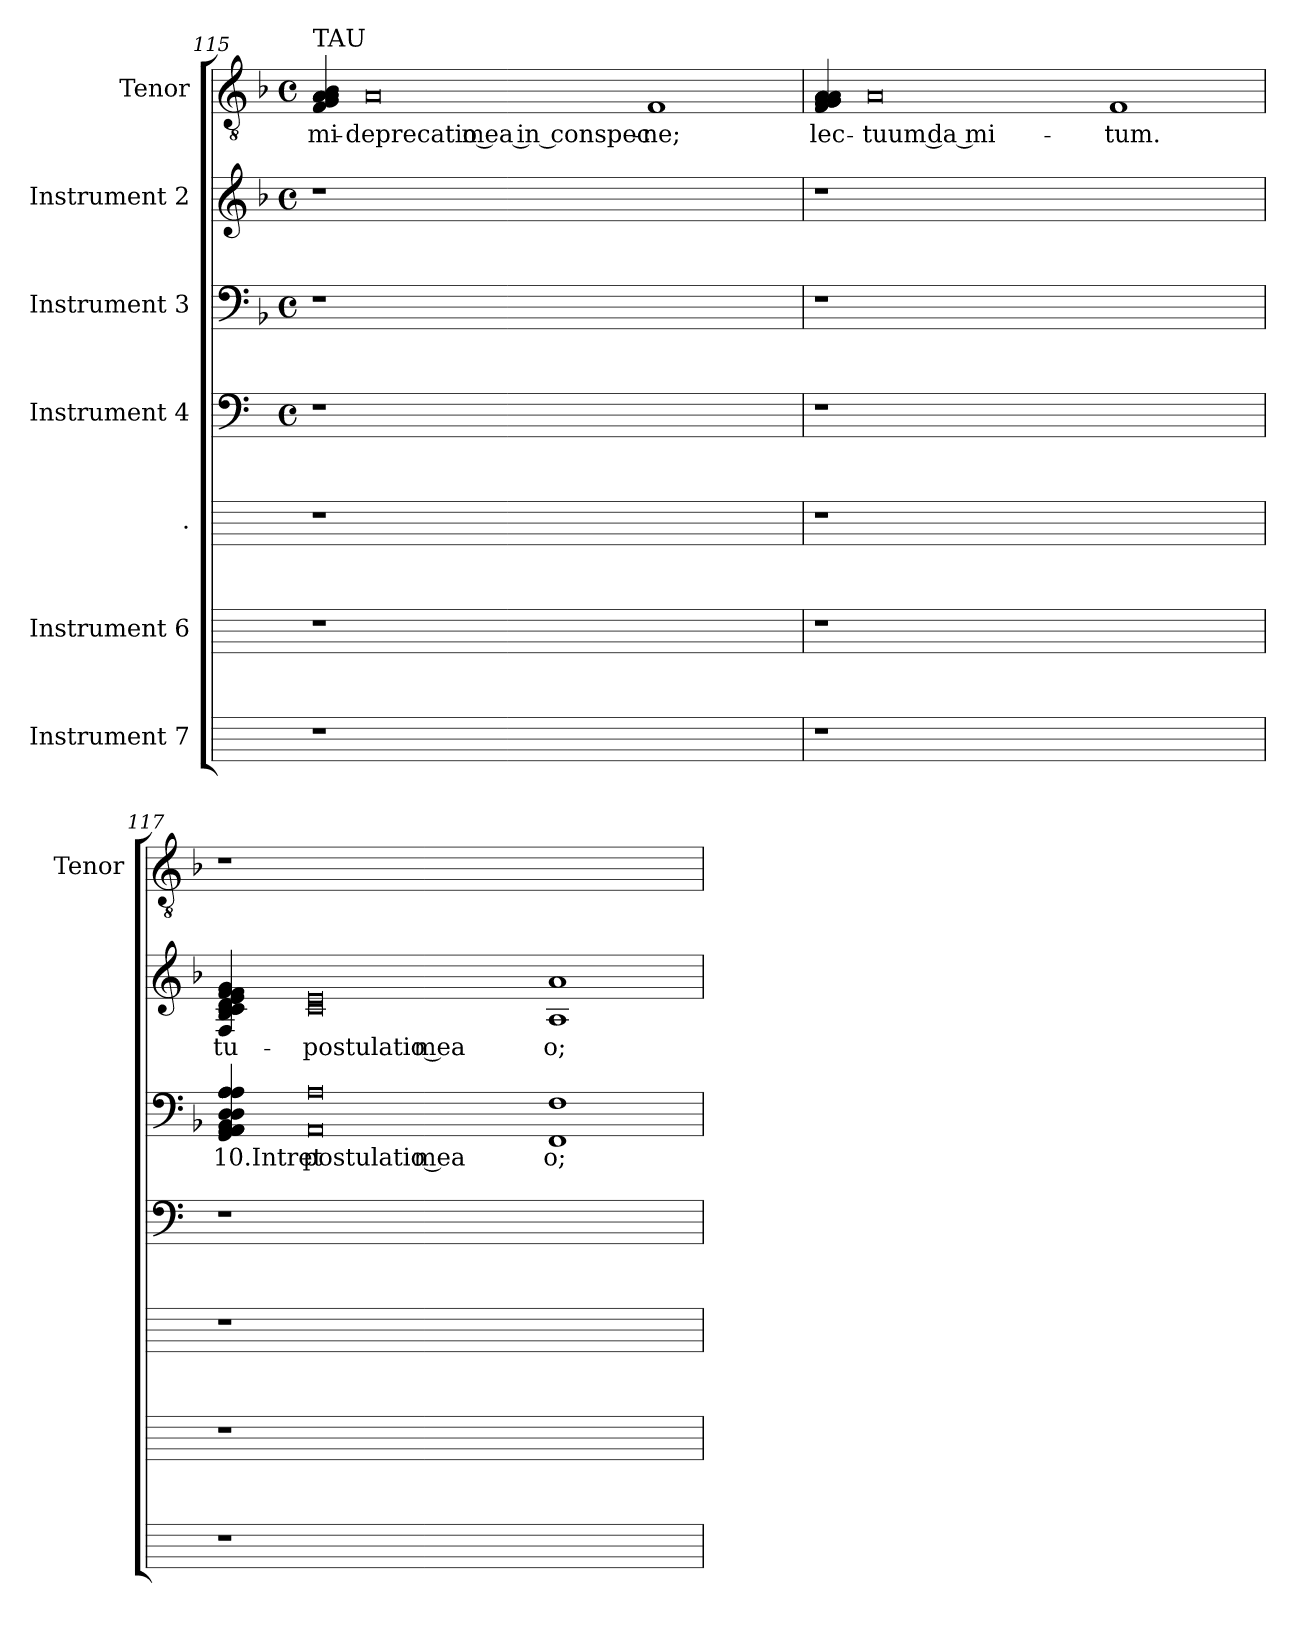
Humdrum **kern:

**kern	**kern	**kern	**kern	**kern	**text	**kern	**text	**kern	**text
*part7	*part6	*part5	*part4	*part3	*part3	*part2	*part2	*part1	*part1
*staff7	*staff6	*staff5	*staff4	*staff3	*staff3	*staff2	*staff2	*staff1	*staff1
*I"Instrument 7	*I"Instrument 6	*I".	*I"Instrument 4	*I"Instrument 3	*	*I"Instrument 2	*	*I"Tenor	*
*	*	*	*	*	*	*	*	*I'Tenor	*
!!LO:LB:g=z
*	*	*	*clefF4	*clefF4	*	*clefG2	*	*clefGv2	*
*	*	*	*k[]	*k[b-]	*	*k[b-]	*	*k[b-]	*
*	*	*	*C:	*F:	*	*F:	*	*F:	*
*	*	*	*M4/4	*M4/4	*	*M4/4	*	*M4/4	*
*	*	*	*met(c)	*met(c)	*	*met(c)	*	*met(c)	*
=115	=115	=115	=115	=115	=115	=115	=115	=115	=115
!	!	!	!	!	!	!	!	!LO:TX:a:t=TAU	!
!	!	!	!	!	!	!	!	!	!LO:LY:b:cj
1r	1r	1r	1r	1r	.	1r	.	4A/ 4A/ 4B-/ 4A/ 4G/ 4F/	-mi-
!	!	!	!	!	!	!	!	!	!LO:LY:b:cj
.	.	.	.	.	.	.	.	0A	-deprecatio mea in conspec-
0ryy	0ryy	0ryy	0ryy	0ryy	.	0ryy	.	.	.
!	!	!	!	!	!	!	!	!	!LO:LY:b:cj
.	.	.	.	.	.	.	.	1F	-ne;
4ryy	4ryy	4ryy	4ryy	4ryy	.	4ryy	.	.	.
!!LO:LB:g=z
=116	=116	=116	=116	=116	=116	=116	=116	=116	=116
!	!	!	!	!	!	!	!	!	!LO:LY:b:cj
1r	1r	1r	1r	1r	.	1r	.	4G/ 4A/ 4A/ 4F/ 4G/ 4A/ 4G/	-lec-
!	!	!	!	!	!	!	!	!	!LO:LY:b
.	.	.	.	.	.	.	.	0A	-tuum da mi-
0ryy	0ryy	0ryy	0ryy	0ryy	.	0ryy	.	.	.
!	!	!	!	!	!	!	!	!	!LO:LY:b:cj
.	.	.	.	.	.	.	.	1F	-tum.
4ryy	4ryy	4ryy	4ryy	4ryy	.	4ryy	.	.	.
!!LO:LB:g=z
=117	=117	=117	=117	=117	=117	=117	=117	=117	=117
!	!	!	!	!	!LO:LY:a:rj	!	!LO:LY:b:cj	!	!
1r	1r	1r	1r	4A/ 4AA/ 4A/ 4AA/ 4D/ 4BB-/ 4A/ 4AA/ 4D/ 4GG/	10.Intret	4f/ 4c/ 4e/ 4c/ 4d/ 4F/ 4f/ 4c/ 4g/ 4B-/	tu-	1r	.
!	!	!	!	!	!LO:LY:a:cj	!	!LO:LY:b:cj	!	!
.	.	.	.	0A 0AA	postulatio mea	0e 0c	-postulatio mea	.	.
0ryy	0ryy	0ryy	0ryy	.	.	.	.	0ryy	.
!	!	!	!	!	!LO:LY:a:cj	!	!LO:LY:b:cj	!	!
.	.	.	.	1F 1FF	o;	1A 1a	o;	.	.
4ryy	4ryy	4ryy	4ryy	.	.	.	.	4ryy	.
=	=	=	=	=	=	=	=	=	=
*-	*-	*-	*-	*-	*-	*-	*-	*-	*-
